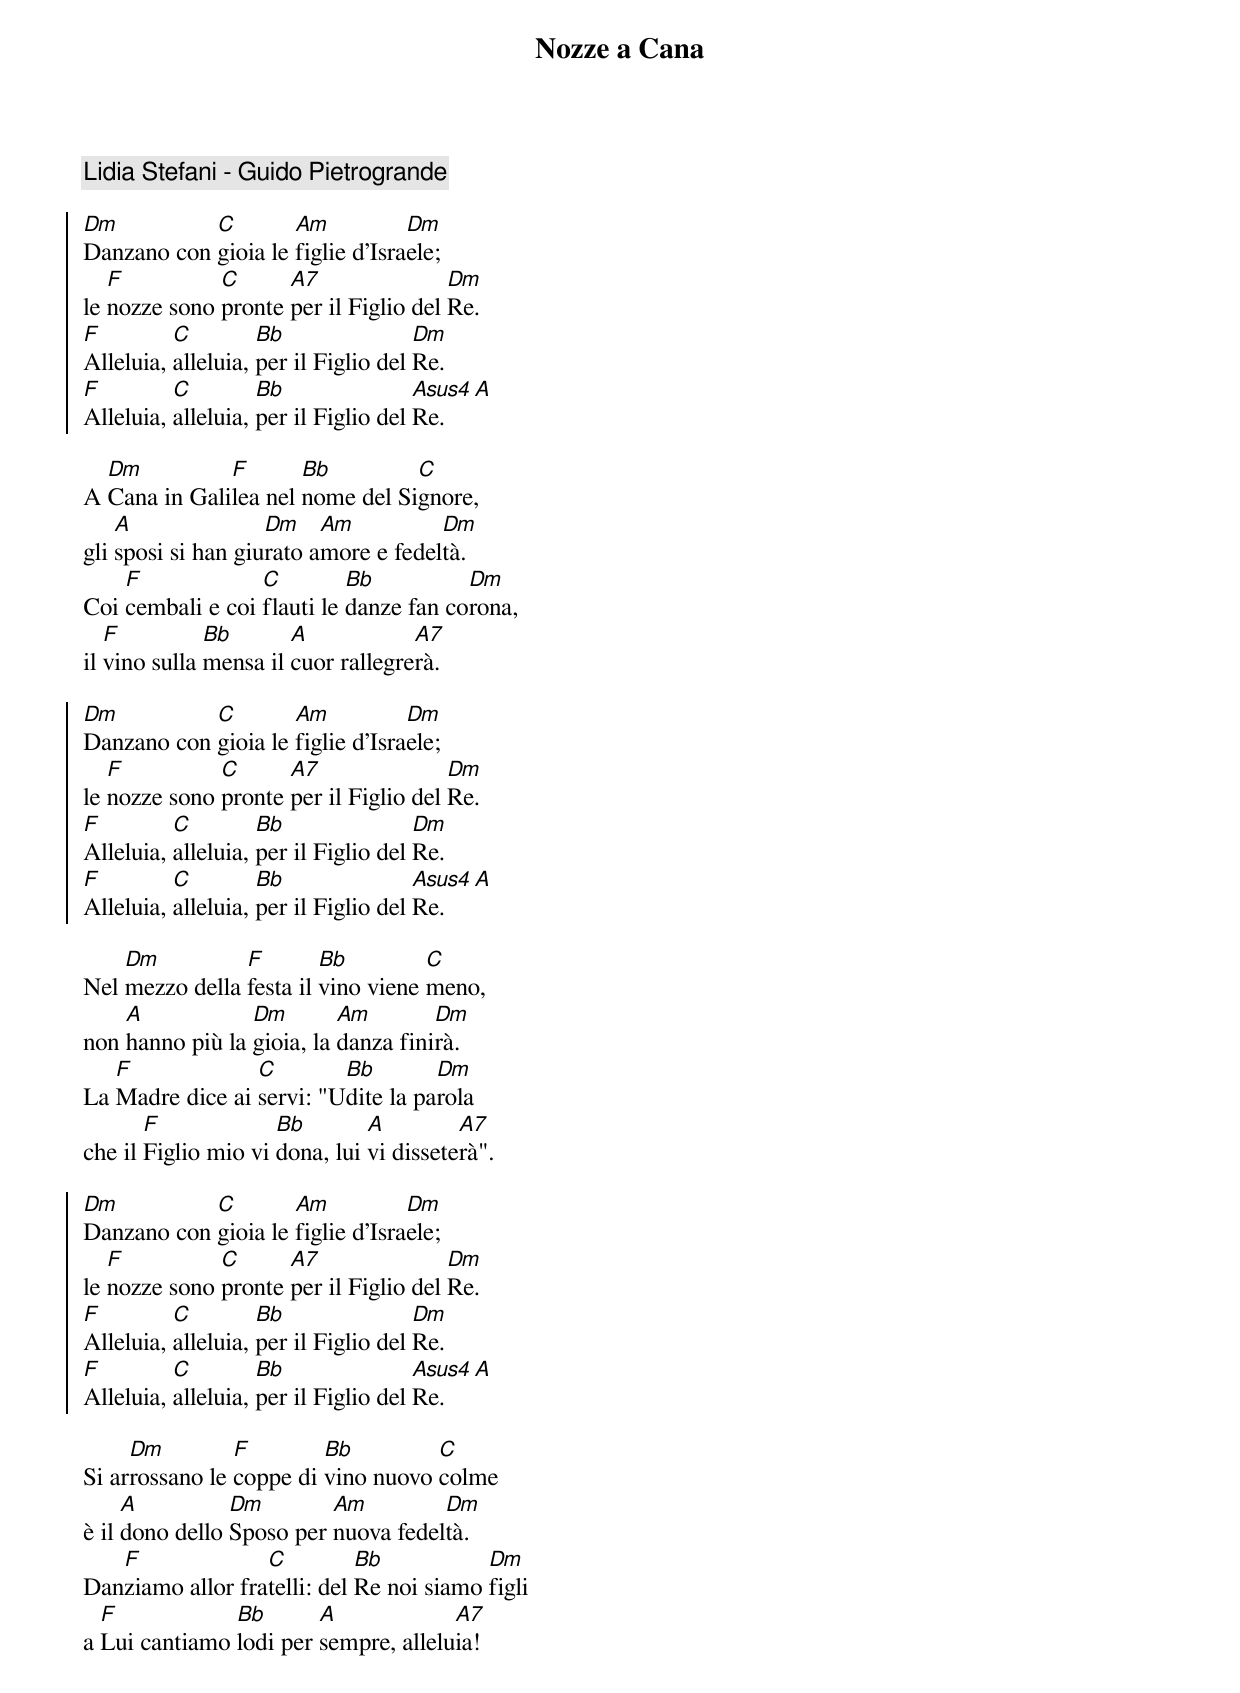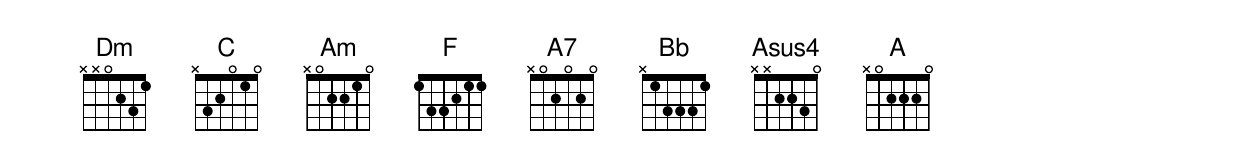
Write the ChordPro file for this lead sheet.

{title:Nozze a Cana}
{c:Lidia Stefani - Guido Pietrogrande}

{soc}
[Dm]Danzano con [C]gioia le [Am]figlie d’Isra[Dm]ele;
le [F]nozze sono [C]pronte [A7]per il Figlio del [Dm]Re.
[F]Alleluia, [C]alleluia, [Bb]per il Figlio del [Dm]Re.
[F]Alleluia, [C]alleluia, [Bb]per il Figlio del [Asus4]Re.  [A]
{eoc}

A [Dm]Cana in Gali[F]lea nel [Bb]nome del Si[C]gnore,
gli [A]sposi si han giu[Dm]rato a[Am]more e fedel[Dm]tà.
Coi [F]cembali e coi [C]flauti le [Bb]danze fan co[Dm]rona,
il [F]vino sulla [Bb]mensa il [A]cuor rallegre[A7]rà.

{soc}
[Dm]Danzano con [C]gioia le [Am]figlie d’Isra[Dm]ele;
le [F]nozze sono [C]pronte [A7]per il Figlio del [Dm]Re.
[F]Alleluia, [C]alleluia, [Bb]per il Figlio del [Dm]Re.
[F]Alleluia, [C]alleluia, [Bb]per il Figlio del [Asus4]Re.  [A]
{eoc}

Nel [Dm]mezzo della [F]festa il [Bb]vino viene [C]meno,
non [A]hanno più la [Dm]gioia, la [Am]danza fini[Dm]rà.
La [F]Madre dice ai [C]servi: "U[Bb]dite la pa[Dm]rola
che il [F]Figlio mio vi [Bb]dona, lui [A]vi dissete[A7]rà".

{soc}
[Dm]Danzano con [C]gioia le [Am]figlie d’Isra[Dm]ele;
le [F]nozze sono [C]pronte [A7]per il Figlio del [Dm]Re.
[F]Alleluia, [C]alleluia, [Bb]per il Figlio del [Dm]Re.
[F]Alleluia, [C]alleluia, [Bb]per il Figlio del [Asus4]Re.  [A]
{eoc}

Si ar[Dm]rossano le [F]coppe di [Bb]vino nuovo [C]colme
è il [A]dono dello [Dm]Sposo per [Am]nuova fedel[Dm]tà.
Dan[F]ziamo allor fra[C]telli: del [Bb]Re noi siamo [Dm]figli
a [F]Lui cantiamo [Bb]lodi per [A]sempre, allelu[A7]ia!
